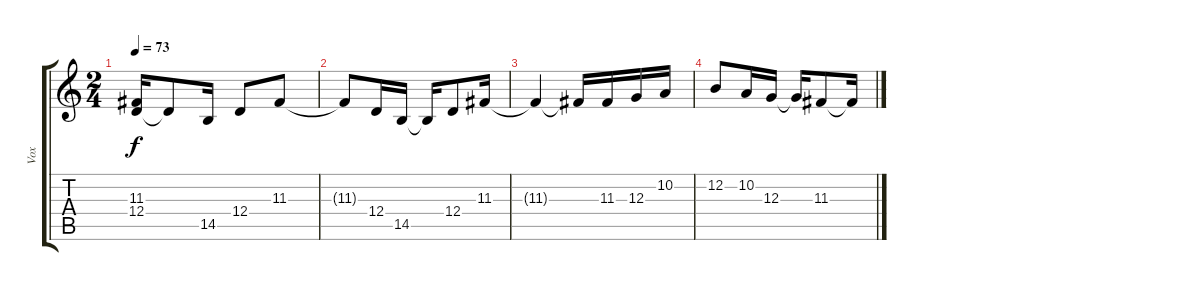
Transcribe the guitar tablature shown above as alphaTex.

\track ("Vox" "Vox") {instrument sopranosax}
\staff {score tabs}
\tuning (E4 B3 G3 D3 A2 E2) {hide}
\ts (2 4)
\tempo 73
\clef g2
\ks c
(11.3{t} 12.4).16{dy f} 12.4{t}.8 14.5.16 12.4.8 11.3.8 |
11.3{t}.8 12.4.16 14.5.16 14.5{t}.16 12.4.8 11.3.16 |
11.3{t}.4 11.3{t}.16 11.3.16 12.3.16 10.2.16 |
12.2.8 10.2.16 12.3.16 12.3{t}.16 11.3.8 11.3{t}.16
